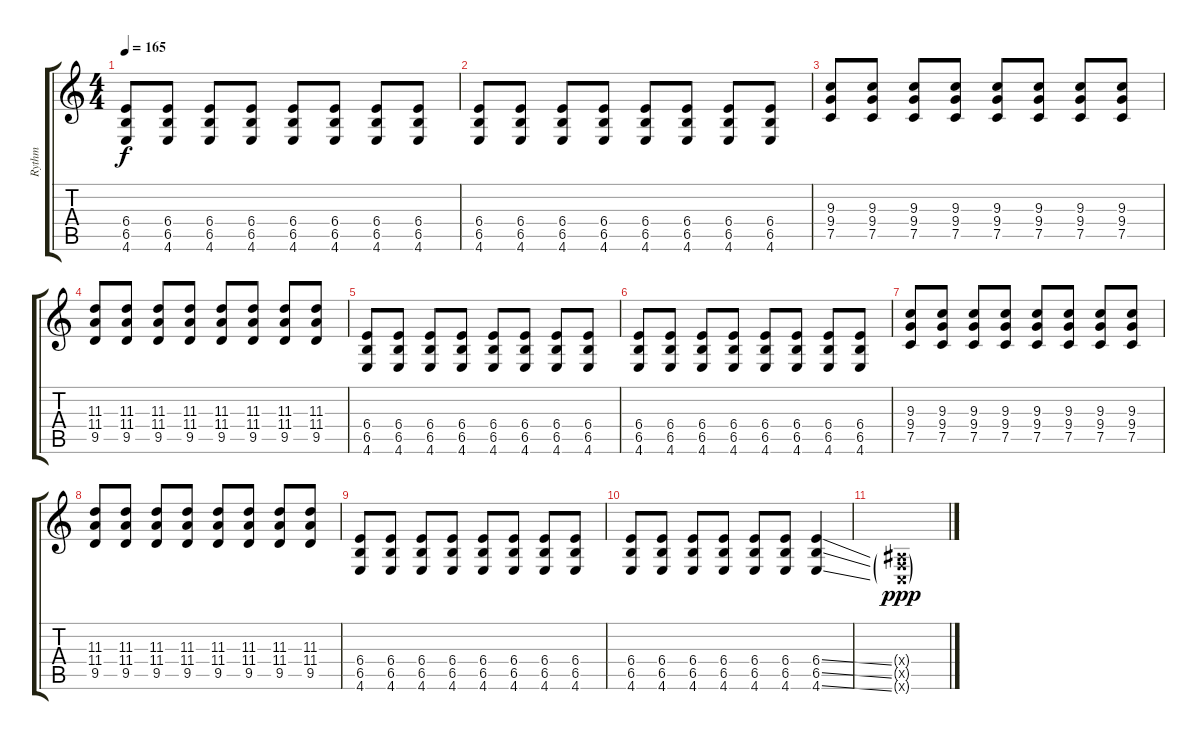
\track ("Rythm" "Rythm") {instrument overdrivenguitar}
\staff {score tabs}
\tuning (C4 G3 Eb3 Bb2 F2 C2) {hide}
\ts (4 4)
\tempo 165
\clef g2
\ks c
(6.4 6.5 4.6).8{dy f} (6.4 6.5 4.6).8 (6.4 6.5 4.6).8 (6.4 6.5 4.6).8 (6.4 6.5 4.6).8 (6.4 6.5 4.6).8 (6.4 6.5 4.6).8 (6.4 6.5 4.6).8 |
(6.4 6.5 4.6).8 (6.4 6.5 4.6).8 (6.4 6.5 4.6).8 (6.4 6.5 4.6).8 (6.4 6.5 4.6).8 (6.4 6.5 4.6).8 (6.4 6.5 4.6).8 (6.4 6.5 4.6).8 |
(9.3 9.4 7.5).8 (9.3 9.4 7.5).8 (9.3 9.4 7.5).8 (9.3 9.4 7.5).8 (9.3 9.4 7.5).8 (9.3 9.4 7.5).8 (9.3 9.4 7.5).8 (9.3 9.4 7.5).8 |
(11.3 11.4 9.5).8 (11.3 11.4 9.5).8 (11.3 11.4 9.5).8 (11.3 11.4 9.5).8 (11.3 11.4 9.5).8 (11.3 11.4 9.5).8 (11.3 11.4 9.5).8 (11.3 11.4 9.5).8 |
(6.4 6.5 4.6).8 (6.4 6.5 4.6).8 (6.4 6.5 4.6).8 (6.4 6.5 4.6).8 (6.4 6.5 4.6).8 (6.4 6.5 4.6).8 (6.4 6.5 4.6).8 (6.4 6.5 4.6).8 |
(6.4 6.5 4.6).8 (6.4 6.5 4.6).8 (6.4 6.5 4.6).8 (6.4 6.5 4.6).8 (6.4 6.5 4.6).8 (6.4 6.5 4.6).8 (6.4 6.5 4.6).8 (6.4 6.5 4.6).8 |
(9.3 9.4 7.5).8 (9.3 9.4 7.5).8 (9.3 9.4 7.5).8 (9.3 9.4 7.5).8 (9.3 9.4 7.5).8 (9.3 9.4 7.5).8 (9.3 9.4 7.5).8 (9.3 9.4 7.5).8 |
(11.3 11.4 9.5).8 (11.3 11.4 9.5).8 (11.3 11.4 9.5).8 (11.3 11.4 9.5).8 (11.3 11.4 9.5).8 (11.3 11.4 9.5).8 (11.3 11.4 9.5).8 (11.3 11.4 9.5).8 |
(6.4 6.5 4.6).8 (6.4 6.5 4.6).8 (6.4 6.5 4.6).8 (6.4 6.5 4.6).8 (6.4 6.5 4.6).8 (6.4 6.5 4.6).8 (6.4 6.5 4.6).8 (6.4 6.5 4.6).8 |
(6.4 6.5 4.6).8 (6.4 6.5 4.6).8 (6.4 6.5 4.6).8 (6.4 6.5 4.6).8 (6.4 6.5 4.6).8 (6.4 6.5 4.6).8 (6.4{ss} 6.5{ss} 4.6{ss}).4 |
(0.4{g x} 0.5{g x} 0.6{g x}).1{dy ppp}
